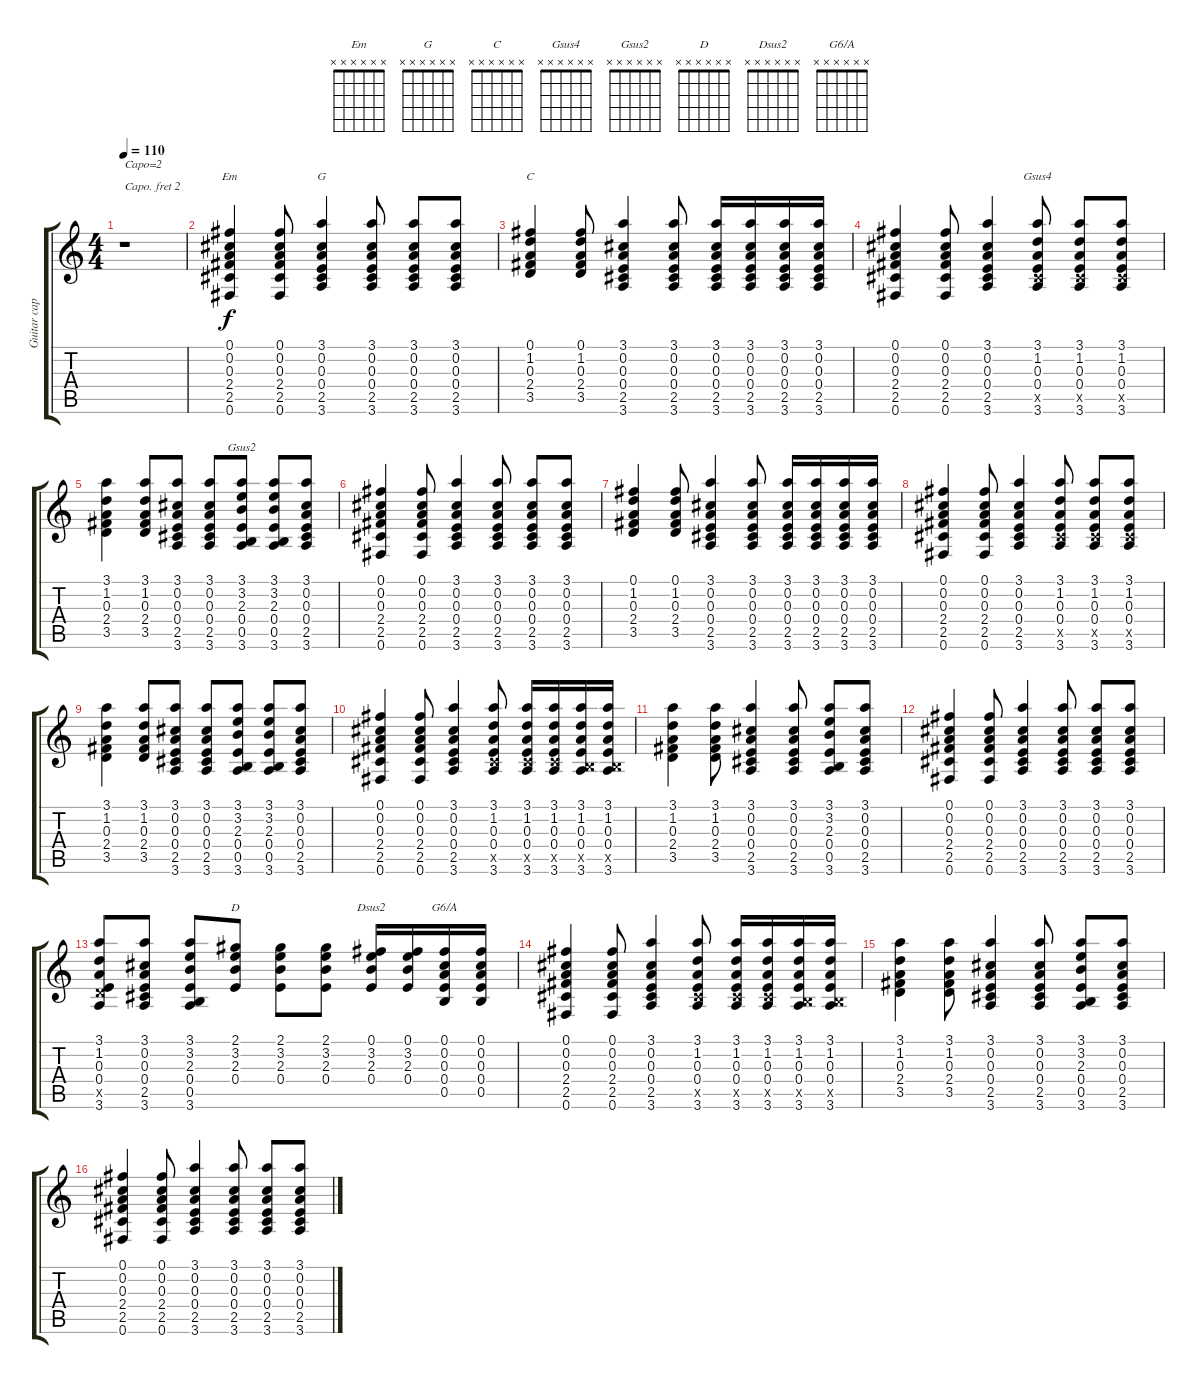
\track ("Guitar capo=2" "Guitar cap") {instrument acousticguitarsteel}
\staff {score tabs}
\capo 2
\tuning (E4 B3 G3 D3 A2 E2) {hide}
\chord ("Em" x x x x x x) {firstfret 0}
\chord ("G" x x x x x x) {firstfret 0}
\chord ("C" x x x x x x) {firstfret 0}
\chord ("Gsus4" x x x x x x) {firstfret 0}
\chord ("Gsus2" x x x x x x) {firstfret 0}
\chord ("D" x x x x x x) {firstfret 0}
\chord ("Dsus2" x x x x x x) {firstfret 0}
\chord ("G6/A" x x x x x x) {firstfret 0}
\ts (4 4)
\tempo 110
\clef g2
\ks c
r.1{txt "Capo=2" dy f instrument acousticguitarsteel} |
(0.1 0.2 0.3 2.4 2.5 0.6).4{ch "Em"} (0.1 0.2 0.3 2.4 2.5 0.6).8 (3.1 0.2 0.3 0.4 2.5 3.6).4{ch "G"} (3.1 0.2 0.3 0.4 2.5 3.6).8 (3.1 0.2 0.3 0.4 2.5 3.6).8 (3.1 0.2 0.3 0.4 2.5 3.6).8 |
(0.1 1.2 0.3 2.4 3.5).4{ch "C"} (0.1 1.2 0.3 2.4 3.5).8 (3.1 0.2 0.3 0.4 2.5 3.6).4 (3.1 0.2 0.3 0.4 2.5 3.6).8 (3.1 0.2 0.3 0.4 2.5 3.6).16 (3.1 0.2 0.3 0.4 2.5 3.6).16 (3.1 0.2 0.3 0.4 2.5 3.6).16 (3.1 0.2 0.3 0.4 2.5 3.6).16 |
(0.1 0.2 0.3 2.4 2.5 0.6).4 (0.1 0.2 0.3 2.4 2.5 0.6).8 (3.1 0.2 0.3 0.4 2.5 3.6).4 (3.1 1.2 0.3 0.4 2.5{x} 3.6).8{ch "Gsus4"} (3.1 1.2 0.3 0.4 2.5{x} 3.6).8 (3.1 1.2 0.3 0.4 2.5{x} 3.6).8 |
(3.1 1.2 0.3 2.4 3.5).4 (3.1 1.2 0.3 2.4 3.5).8 (3.1 0.2 0.3 0.4 2.5 3.6).8 (3.1 0.2 0.3 0.4 2.5 3.6).8 (3.1 3.2 2.3 0.4 0.5 3.6).8{ch "Gsus2"} (3.1 3.2 2.3 0.4 0.5 3.6).8 (3.1 0.2 0.3 0.4 2.5 3.6).8 |
(0.1 0.2 0.3 2.4 2.5 0.6).4 (0.1 0.2 0.3 2.4 2.5 0.6).8 (3.1 0.2 0.3 0.4 2.5 3.6).4 (3.1 0.2 0.3 0.4 2.5 3.6).8 (3.1 0.2 0.3 0.4 2.5 3.6).8 (3.1 0.2 0.3 0.4 2.5 3.6).8 |
(0.1 1.2 0.3 2.4 3.5).4 (0.1 1.2 0.3 2.4 3.5).8 (3.1 0.2 0.3 0.4 2.5 3.6).4 (3.1 0.2 0.3 0.4 2.5 3.6).8 (3.1 0.2 0.3 0.4 2.5 3.6).16 (3.1 0.2 0.3 0.4 2.5 3.6).16 (3.1 0.2 0.3 0.4 2.5 3.6).16 (3.1 0.2 0.3 0.4 2.5 3.6).16 |
(0.1 0.2 0.3 2.4 2.5 0.6).4 (0.1 0.2 0.3 2.4 2.5 0.6).8 (3.1 0.2 0.3 0.4 2.5 3.6).4 (3.1 1.2 0.3 0.4 2.5{x} 3.6).8 (3.1 1.2 0.3 0.4 2.5{x} 3.6).8 (3.1 1.2 0.3 0.4 2.5{x} 3.6).8 |
(3.1 1.2 0.3 2.4 3.5).4 (3.1 1.2 0.3 2.4 3.5).8 (3.1 0.2 0.3 0.4 2.5 3.6).8 (3.1 0.2 0.3 0.4 2.5 3.6).8 (3.1 3.2 2.3 0.4 0.5 3.6).8 (3.1 3.2 2.3 0.4 0.5 3.6).8 (3.1 0.2 0.3 0.4 2.5 3.6).8 |
(0.1 0.2 0.3 2.4 2.5 0.6).4 (0.1 0.2 0.3 2.4 2.5 0.6).8 (3.1 0.2 0.3 0.4 2.5 3.6).4 (3.1 1.2 0.3 0.4 2.5{x} 3.6).8 (3.1 1.2 0.3 0.4 2.5{x} 3.6).16 (3.1 1.2 0.3 0.4 2.5{x} 3.6).16 (3.1 1.2 0.3 0.4 0.5{x} 3.6).16 (3.1 1.2 0.3 0.4 0.5{x} 3.6).16 |
(3.1 1.2 0.3 2.4 3.5).4 (3.1 1.2 0.3 2.4 3.5).8 (3.1 0.2 0.3 0.4 2.5 3.6).4 (3.1 0.2 0.3 0.4 2.5 3.6).8 (3.1 3.2 2.3 0.4 0.5 3.6).8 (3.1 0.2 0.3 0.4 2.5 3.6).8 |
(0.1 0.2 0.3 2.4 2.5 0.6).4 (0.1 0.2 0.3 2.4 2.5 0.6).8 (3.1 0.2 0.3 0.4 2.5 3.6).4 (3.1 0.2 0.3 0.4 2.5 3.6).8 (3.1 0.2 0.3 0.4 2.5 3.6).8 (3.1 0.2 0.3 0.4 2.5 3.6).8 |
(3.1 1.2 0.3 0.4 3.5{x} 3.6).8 (3.1 0.2 0.3 0.4 2.5 3.6).8 (3.1 3.2 2.3 0.4 0.5 3.6).8 (2.1 3.2 2.3 0.4).8{ch "D"} (2.1 3.2 2.3 0.4).8 (2.1 3.2 2.3 0.4).8 (0.1 3.2 2.3 0.4).16{ch "Dsus2"} (0.1 3.2 2.3 0.4).16 (0.1 0.2 0.3 0.4 0.5).16{ch "G6/A"} (0.1 0.2 0.3 0.4 0.5).16 |
(0.1 0.2 0.3 2.4 2.5 0.6).4 (0.1 0.2 0.3 2.4 2.5 0.6).8 (3.1 0.2 0.3 0.4 2.5 3.6).4 (3.1 1.2 0.3 0.4 2.5{x} 3.6).8 (3.1 1.2 0.3 0.4 2.5{x} 3.6).16 (3.1 1.2 0.3 0.4 2.5{x} 3.6).16 (3.1 1.2 0.3 0.4 0.5{x} 3.6).16 (3.1 1.2 0.3 0.4 0.5{x} 3.6).16 |
(3.1 1.2 0.3 2.4 3.5).4 (3.1 1.2 0.3 2.4 3.5).8 (3.1 0.2 0.3 0.4 2.5 3.6).4 (3.1 0.2 0.3 0.4 2.5 3.6).8 (3.1 3.2 2.3 0.4 0.5 3.6).8 (3.1 0.2 0.3 0.4 2.5 3.6).8 |
(0.1 0.2 0.3 2.4 2.5 0.6).4 (0.1 0.2 0.3 2.4 2.5 0.6).8 (3.1 0.2 0.3 0.4 2.5 3.6).4 (3.1 0.2 0.3 0.4 2.5 3.6).8 (3.1 0.2 0.3 0.4 2.5 3.6).8 (3.1 0.2 0.3 0.4 2.5 3.6).8
